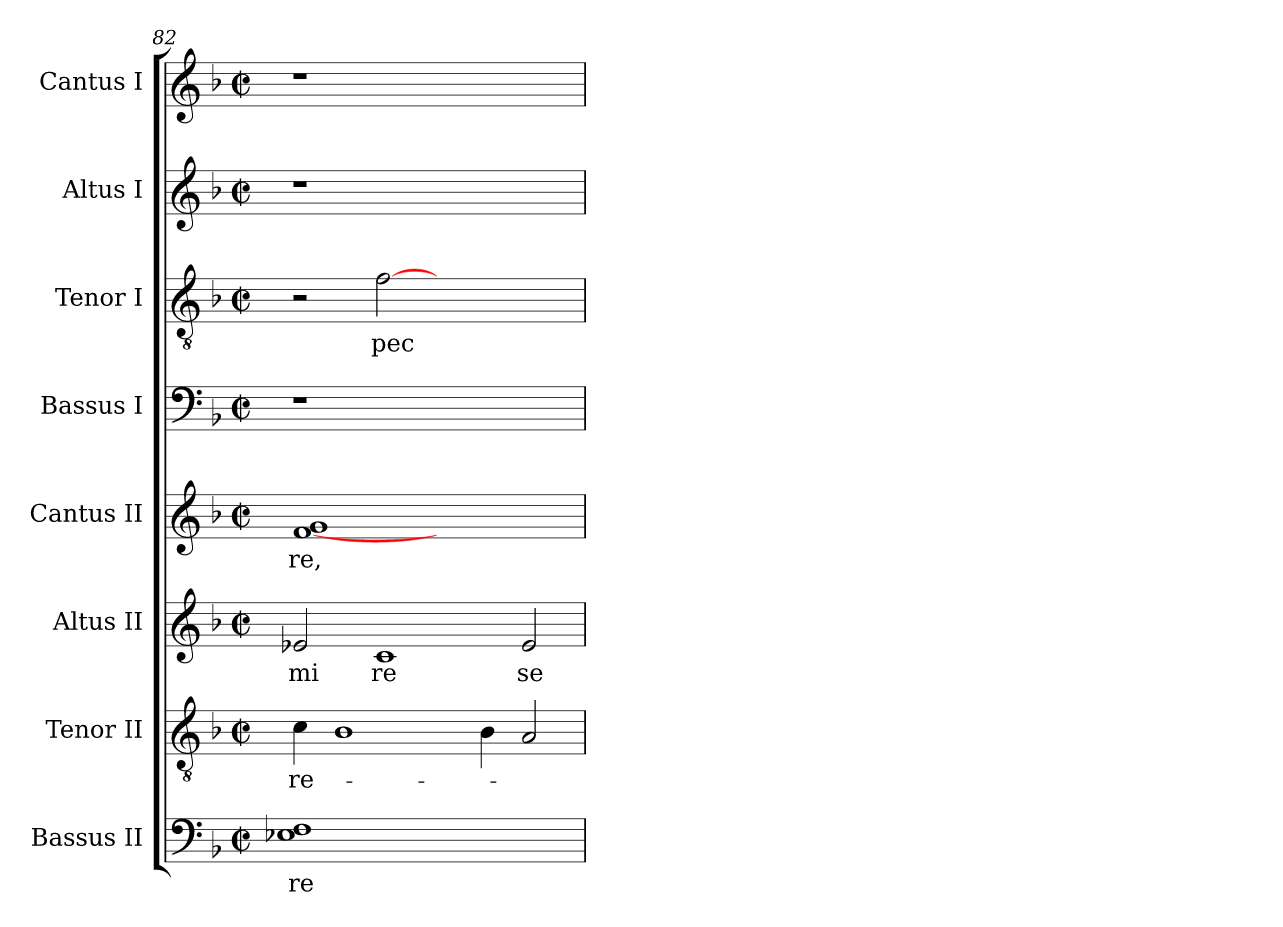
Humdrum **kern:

**kern	**text	**kern	**text	**kern	**text	**kern	**text	**kern	**kern	**text	**kern	**kern
*part8	*part8	*part7	*part7	*part6	*part6	*part5	*part5	*part4	*part3	*part3	*part2	*part1
*staff8	*staff8	*staff7	*staff7	*staff6	*staff6	*staff5	*staff5	*staff4	*staff3	*staff3	*staff2	*staff1
*I"Bassus II	*	*I"Tenor II	*	*I"Altus II	*	*I"Cantus II	*	*I"Bassus I	*I"Tenor I	*	*I"Altus I	*I"Cantus I
*clefF4	*	*clefGv2	*	*clefG2	*	*clefG2	*	*clefF4	*clefGv2	*	*clefG2	*clefG2
*k[b-]	*	*k[b-]	*	*k[b-]	*	*k[b-]	*	*k[b-]	*k[b-]	*	*k[b-]	*k[b-]
*F:	*	*F:	*	*F:	*	*F:	*	*F:	*F:	*	*F:	*F:
*M2/2	*	*M2/2	*	*M2/2	*	*M2/2	*	*M2/2	*M2/2	*	*M2/2	*M2/2
*met(c|)	*	*met(c|)	*	*met(c|)	*	*met(c|)	*	*met(c|)	*met(c|)	*	*met(c|)	*met(c|)
=82	=82	=82	=82	=82	=82	=82	=82	=82	=82	=82	=82	=82
!	!LO:LY:b:cj	!	!LO:LY:b:cj	!	!LO:LY:b:cj	!	!LO:LY:b:cj	!	!	!	!	!
1E-X 1F	re	4c\	-re-	2e-X/	mi	1g [>1f	re,	1r	2r	.	1r	1r
.	.	1B-	.	.	.	.	.	.	.	.	.	.
!	!	!	!	!	!LO:LY:b:cj	!	!	!	!	!LO:LY:b	!	!
.	.	.	.	1c	re	.	.	.	[>2f\	pec	.	.
1ryy	.	.	.	.	.	1ryy	.	1ryy	1ryy	.	1ryy	1ryy
.	.	4B-\	.	.	.	.	.	.	.	.	.	.
!	!	!	!	!	!LO:LY:b:cj	!	!	!	!	!	!	!
.	.	2A/	.	2e-/	se	.	.	.	.	.	.	.
=	=	=	=	=	=	=	=	=	=	=	=	=
*-	*-	*-	*-	*-	*-	*-	*-	*-	*-	*-	*-	*-
